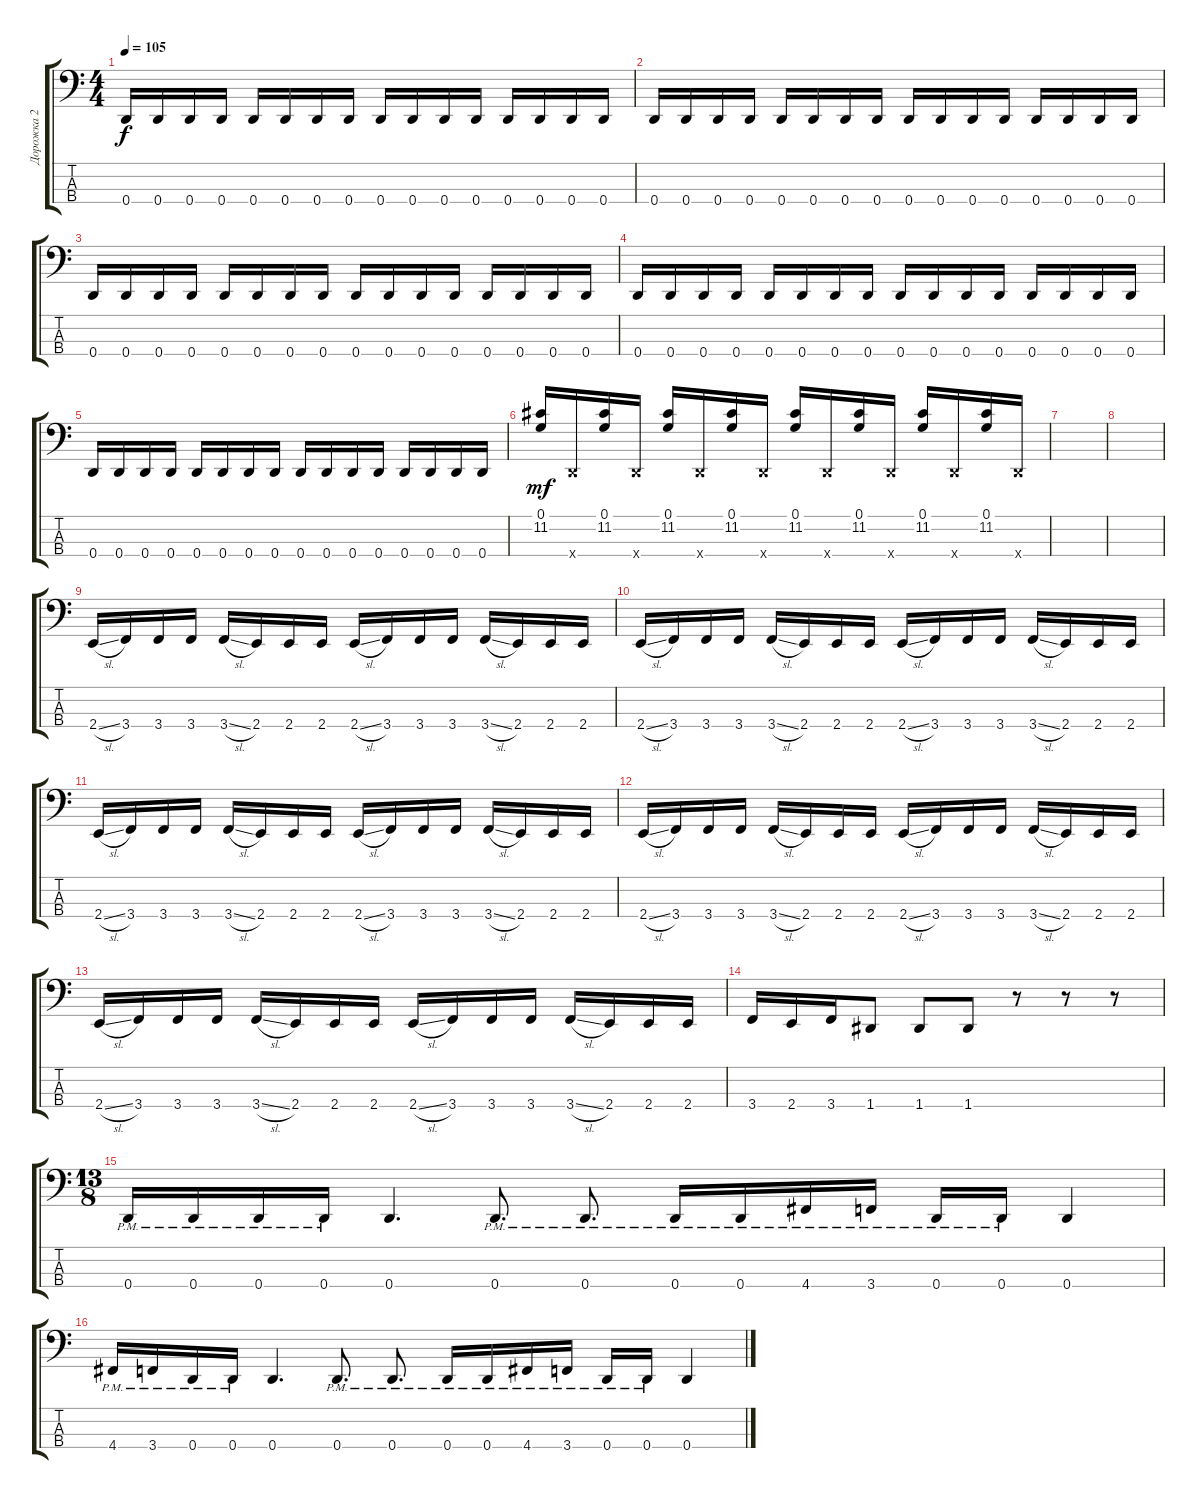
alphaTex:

\track ("Дорожка 2" "Дорожка 2") {instrument electricbassfinger}
\staff {score tabs}
\tuning (G2 D2 A1 D1) {hide}
\ts (4 4)
\tempo 105
\clef f4
\ks c
0.4.16{dy f} 0.4.16 0.4.16 0.4.16 0.4.16 0.4.16 0.4.16 0.4.16 0.4.16 0.4.16 0.4.16 0.4.16 0.4.16 0.4.16 0.4.16 0.4.16 |
0.4.16 0.4.16 0.4.16 0.4.16 0.4.16 0.4.16 0.4.16 0.4.16 0.4.16 0.4.16 0.4.16 0.4.16 0.4.16 0.4.16 0.4.16 0.4.16 |
0.4.16 0.4.16 0.4.16 0.4.16 0.4.16 0.4.16 0.4.16 0.4.16 0.4.16 0.4.16 0.4.16 0.4.16 0.4.16 0.4.16 0.4.16 0.4.16 |
0.4.16 0.4.16 0.4.16 0.4.16 0.4.16 0.4.16 0.4.16 0.4.16 0.4.16 0.4.16 0.4.16 0.4.16 0.4.16 0.4.16 0.4.16 0.4.16 |
0.4.16 0.4.16 0.4.16 0.4.16 0.4.16 0.4.16 0.4.16 0.4.16 0.4.16 0.4.16 0.4.16 0.4.16 0.4.16 0.4.16 0.4.16 0.4.16 |
(0.1 11.2).16{dy mf} 0.4{x}.16 (0.1 11.2).16 0.4{x}.16 (0.1 11.2).16 0.4{x}.16 (0.1 11.2).16 0.4{x}.16 (0.1 11.2).16 0.4{x}.16 (0.1 11.2).16 0.4{x}.16 (0.1 11.2).16 0.4{x}.16 (0.1 11.2).16 0.4{x}.16 |
|
|
2.4{sl}.16 3.4.16 3.4.16 3.4.16 3.4{sl}.16 2.4.16 2.4.16 2.4.16 2.4{sl}.16 3.4.16 3.4.16 3.4.16 3.4{sl}.16 2.4.16 2.4.16 2.4.16 |
2.4{sl}.16 3.4.16 3.4.16 3.4.16 3.4{sl}.16 2.4.16 2.4.16 2.4.16 2.4{sl}.16 3.4.16 3.4.16 3.4.16 3.4{sl}.16 2.4.16 2.4.16 2.4.16 |
2.4{sl}.16 3.4.16 3.4.16 3.4.16 3.4{sl}.16 2.4.16 2.4.16 2.4.16 2.4{sl}.16 3.4.16 3.4.16 3.4.16 3.4{sl}.16 2.4.16 2.4.16 2.4.16 |
2.4{sl}.16 3.4.16 3.4.16 3.4.16 3.4{sl}.16 2.4.16 2.4.16 2.4.16 2.4{sl}.16 3.4.16 3.4.16 3.4.16 3.4{sl}.16 2.4.16 2.4.16 2.4.16 |
2.4{sl}.16 3.4.16 3.4.16 3.4.16 3.4{sl}.16 2.4.16 2.4.16 2.4.16 2.4{sl}.16 3.4.16 3.4.16 3.4.16 3.4{sl}.16 2.4.16 2.4.16 2.4.16 |
3.4.16 2.4.16 3.4.16 1.4.8 1.4.8 1.4.8 r.8 r.8 r.8 |
\ts (13 8)
0.4{pm}.16 0.4{pm}.16 0.4{pm}.16 0.4{pm}.16 0.4.4{d} 0.4{pm}.8{d} 0.4{pm}.8{d} 0.4{pm}.16 0.4{pm}.16 4.4{pm}.16 3.4{pm}.16 0.4{pm}.16 0.4{pm}.16 0.4.4 |
4.4{pm}.16 3.4{pm}.16 0.4{pm}.16 0.4{pm}.16 0.4.4{d} 0.4{pm}.8{d} 0.4{pm}.8{d} 0.4{pm}.16 0.4{pm}.16 4.4{pm}.16 3.4{pm}.16 0.4{pm}.16 0.4{pm}.16 0.4.4
